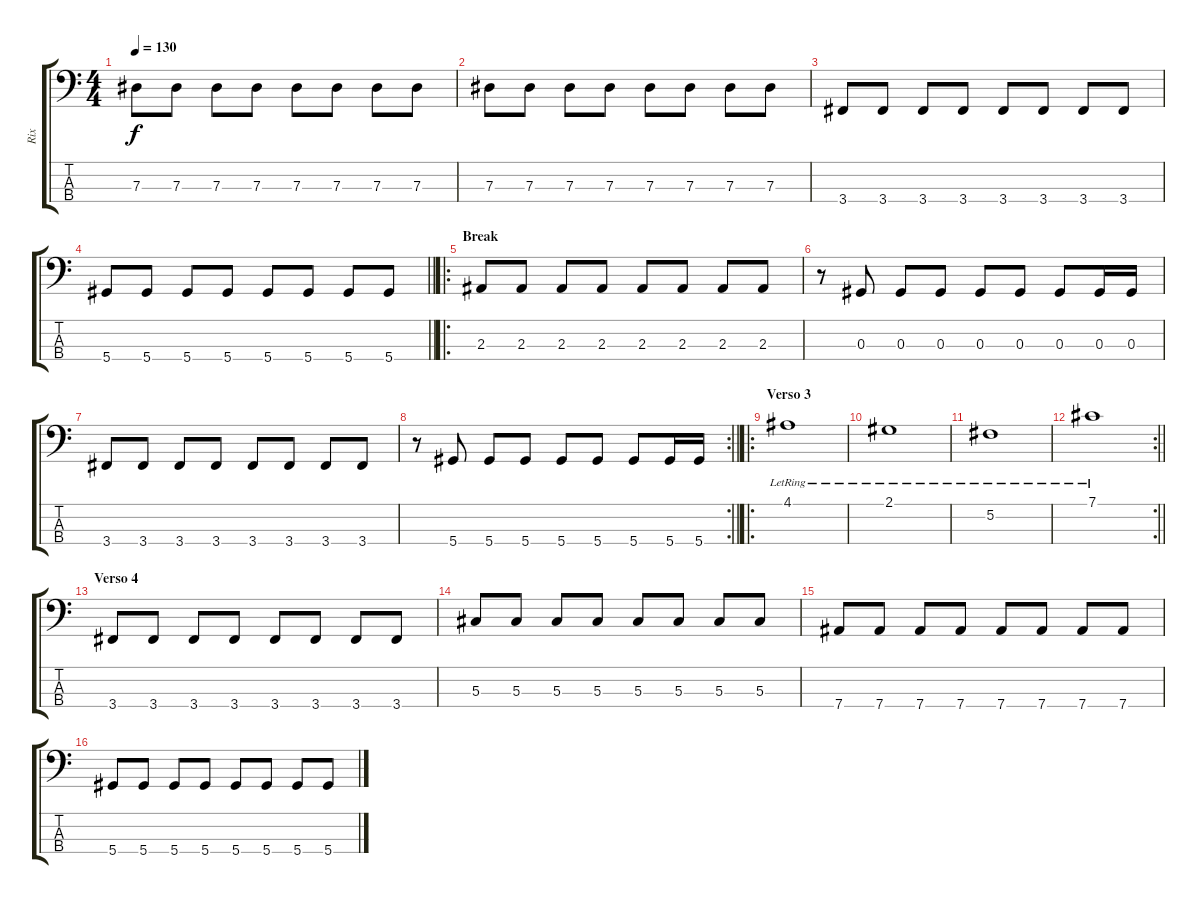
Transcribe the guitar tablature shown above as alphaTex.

\track ("Rix" "Rix") {instrument electricbasspick}
\staff {score tabs}
\tuning (Gb2 Db2 Ab1 Eb1) {hide}
\ts (4 4)
\tempo 130
\clef f4
\ks c
7.3.8{dy f} 7.3.8 7.3.8 7.3.8 7.3.8 7.3.8 7.3.8 7.3.8 |
7.3.8 7.3.8 7.3.8 7.3.8 7.3.8 7.3.8 7.3.8 7.3.8 |
3.4.8 3.4.8 3.4.8 3.4.8 3.4.8 3.4.8 3.4.8 3.4.8 |
\barLineRight lightlight
5.4.8 5.4.8 5.4.8 5.4.8 5.4.8 5.4.8 5.4.8 5.4.8 |
\ro
\section ("" "Break")
2.3.8 2.3.8 2.3.8 2.3.8 2.3.8 2.3.8 2.3.8 2.3.8 |
r.8 0.3.8 0.3.8 0.3.8 0.3.8 0.3.8 0.3.8 0.3.16 0.3.16 |
3.4.8 3.4.8 3.4.8 3.4.8 3.4.8 3.4.8 3.4.8 3.4.8 |
\rc 2
\barLineRight lightlight
r.8 5.4.8 5.4.8 5.4.8 5.4.8 5.4.8 5.4.8 5.4.16 5.4.16 |
\ro
\section ("" "Verso 3")
4.1{lr}.1 |
2.1{lr}.1 |
5.2{lr}.1 |
\rc 2
\barLineRight lightlight
7.1{lr}.1 |
\section ("" "Verso 4")
3.4.8 3.4.8 3.4.8 3.4.8 3.4.8 3.4.8 3.4.8 3.4.8 |
5.3.8 5.3.8 5.3.8 5.3.8 5.3.8 5.3.8 5.3.8 5.3.8 |
7.4.8 7.4.8 7.4.8 7.4.8 7.4.8 7.4.8 7.4.8 7.4.8 |
5.4.8 5.4.8 5.4.8 5.4.8 5.4.8 5.4.8 5.4.8 5.4.8
